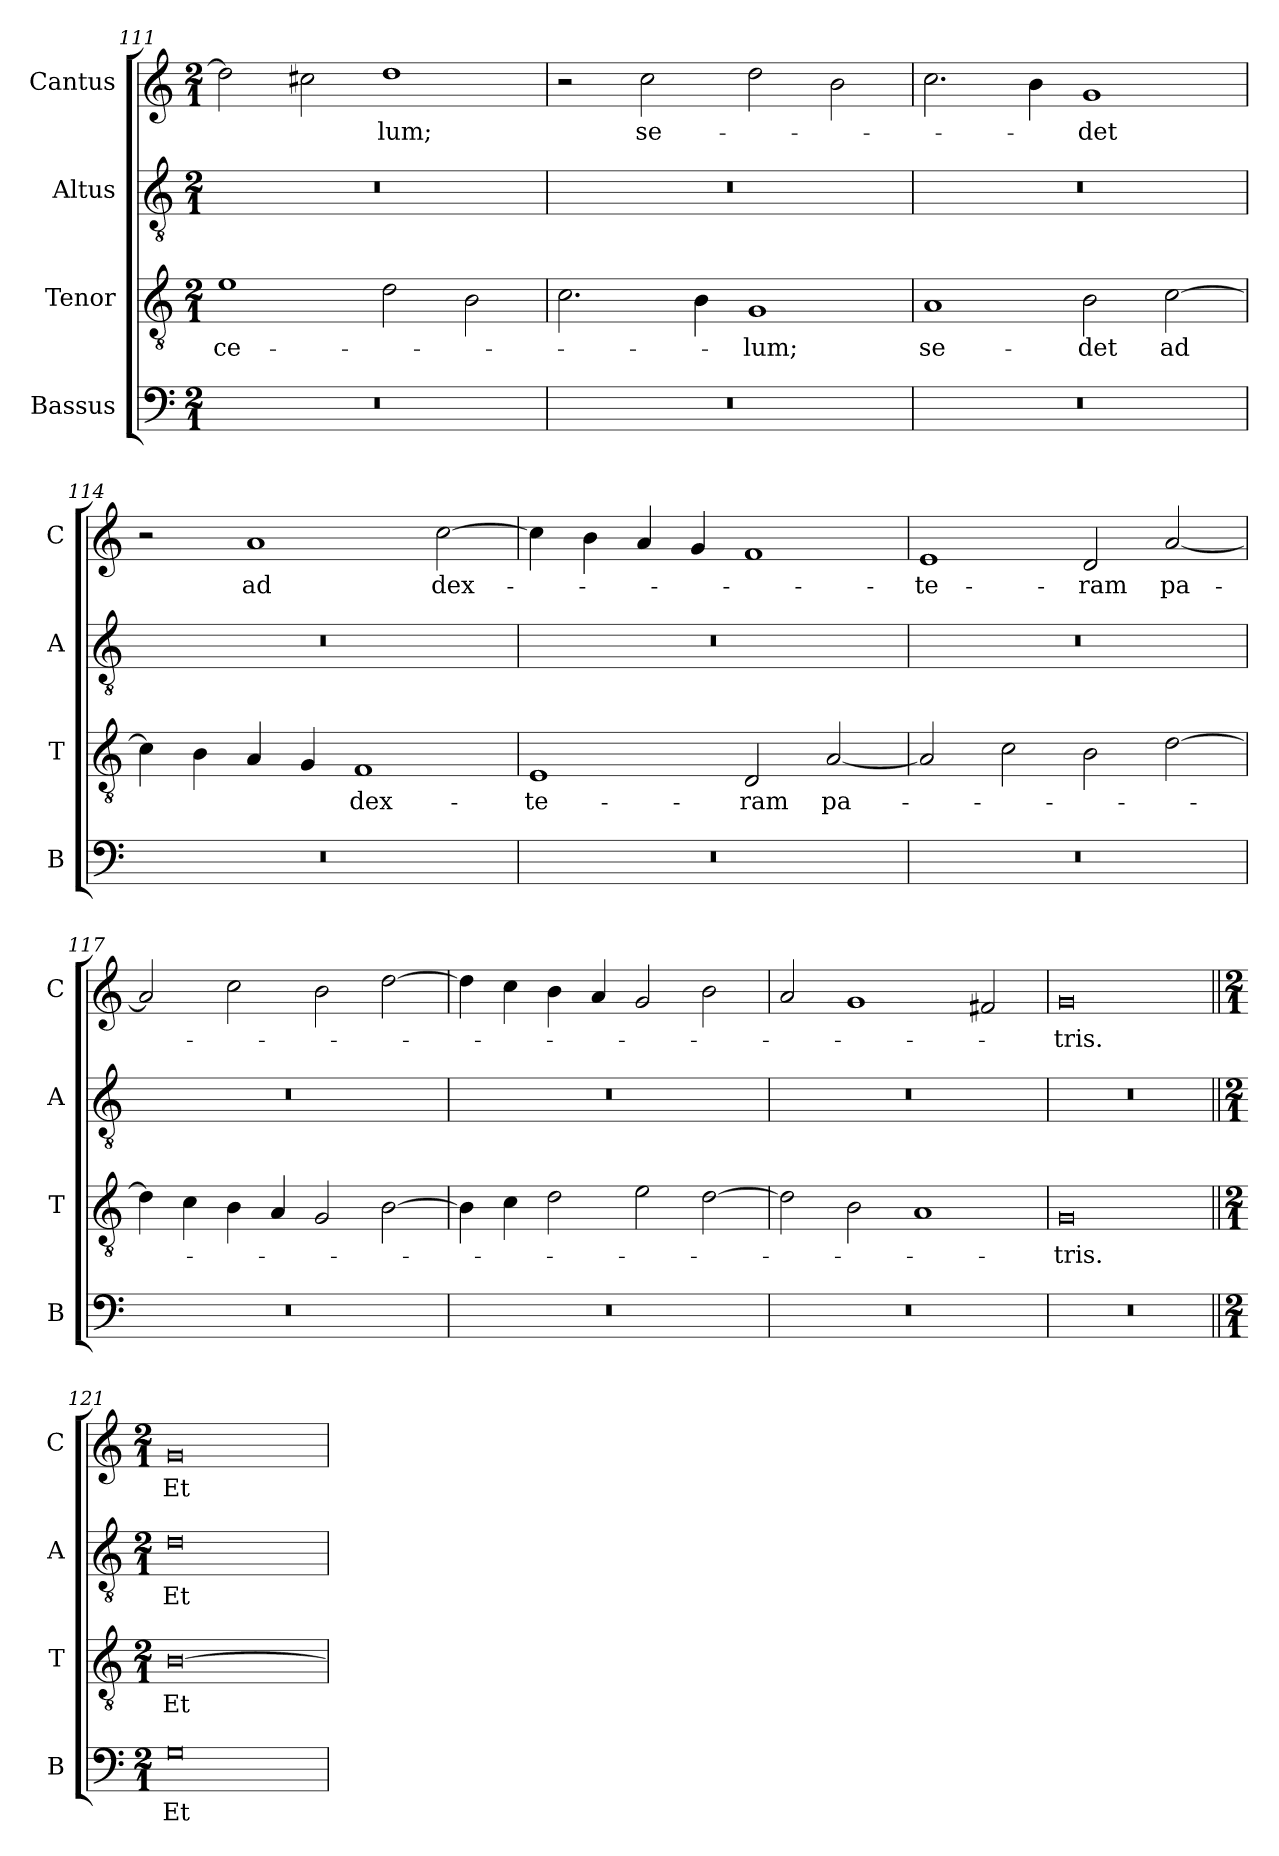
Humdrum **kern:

**kern	**text	**kern	**text	**kern	**text	**kern	**text
*part4	*part4	*part3	*part3	*part2	*part2	*part1	*part1
*staff4	*staff4	*staff3	*staff3	*staff2	*staff2	*staff1	*staff1
*I"Bassus	*	*I"Tenor	*	*I"Altus	*	*I"Cantus	*
*I'B	*	*I'T	*	*I'A	*	*I'C	*
*clefF4	*	*clefGv2	*	*clefGv2	*	*clefG2	*
*k[]	*	*k[]	*	*k[]	*	*k[]	*
*M2/1	*	*M2/1	*	*M2/1	*	*M2/1	*
=111	=111	=111	=111	=111	=111	=111	=111
0r	.	1e	ce-	0r	.	2dd]	.
.	.	.	.	.	.	2cc#X	.
.	.	2d	.	.	.	1dd	-lum;
.	.	2B	.	.	.	.	.
=112	=112	=112	=112	=112	=112	=112	=112
0r	.	2.c	.	0r	.	2r	.
.	.	.	.	.	.	2cc	se-
.	.	4B	.	.	.	.	.
.	.	1G	-lum;	.	.	2dd	.
.	.	.	.	.	.	2b	.
=113	=113	=113	=113	=113	=113	=113	=113
0r	.	1A	se-	0r	.	2.cc	.
.	.	.	.	.	.	4b	.
.	.	2B	-det	.	.	1g	-det
.	.	[2c	ad	.	.	.	.
=114	=114	=114	=114	=114	=114	=114	=114
0r	.	4c]	.	0r	.	2r	.
.	.	4B	.	.	.	.	.
.	.	4A	.	.	.	1a	ad
.	.	4G	.	.	.	.	.
.	.	1F	dex-	.	.	.	.
.	.	.	.	.	.	[2cc	dex-
=115	=115	=115	=115	=115	=115	=115	=115
0r	.	1E	-te-	0r	.	4cc]	.
.	.	.	.	.	.	4b	.
.	.	.	.	.	.	4a	.
.	.	.	.	.	.	4g	.
.	.	2D	-ram	.	.	1f	.
.	.	[2A	pa-	.	.	.	.
=116	=116	=116	=116	=116	=116	=116	=116
0r	.	2A]	.	0r	.	1e	-te-
.	.	2c	.	.	.	.	.
.	.	2B	.	.	.	2d	-ram
.	.	[2d	.	.	.	[2a	pa-
=117	=117	=117	=117	=117	=117	=117	=117
0r	.	4d]	.	0r	.	2a]	.
.	.	4c	.	.	.	.	.
.	.	4B	.	.	.	2cc	.
.	.	4A	.	.	.	.	.
.	.	2G	.	.	.	2b	.
.	.	[2B	.	.	.	[2dd	.
=118	=118	=118	=118	=118	=118	=118	=118
0r	.	4B]	.	0r	.	4dd]	.
.	.	4c	.	.	.	4cc	.
.	.	2d	.	.	.	4b	.
.	.	.	.	.	.	4a	.
.	.	2e	.	.	.	2g	.
.	.	[2d	.	.	.	2b	.
=119	=119	=119	=119	=119	=119	=119	=119
0r	.	2d]	.	0r	.	2a	.
.	.	2B	.	.	.	1g	.
.	.	1A	.	.	.	.	.
.	.	.	.	.	.	2f#X	.
=120	=120	=120	=120	=120	=120	=120	=120
0r	.	0G	-tris.	0r	.	0g	-tris.
=121||	=121||	=121||	=121||	=121||	=121||	=121||	=121||
*M2/1	*	*M2/1	*	*M2/1	*	*M2/1	*
0G	Et	[0B	Et	0d	Et	0g	Et
=	=	=	=	=	=	=	=
*-	*-	*-	*-	*-	*-	*-	*-
